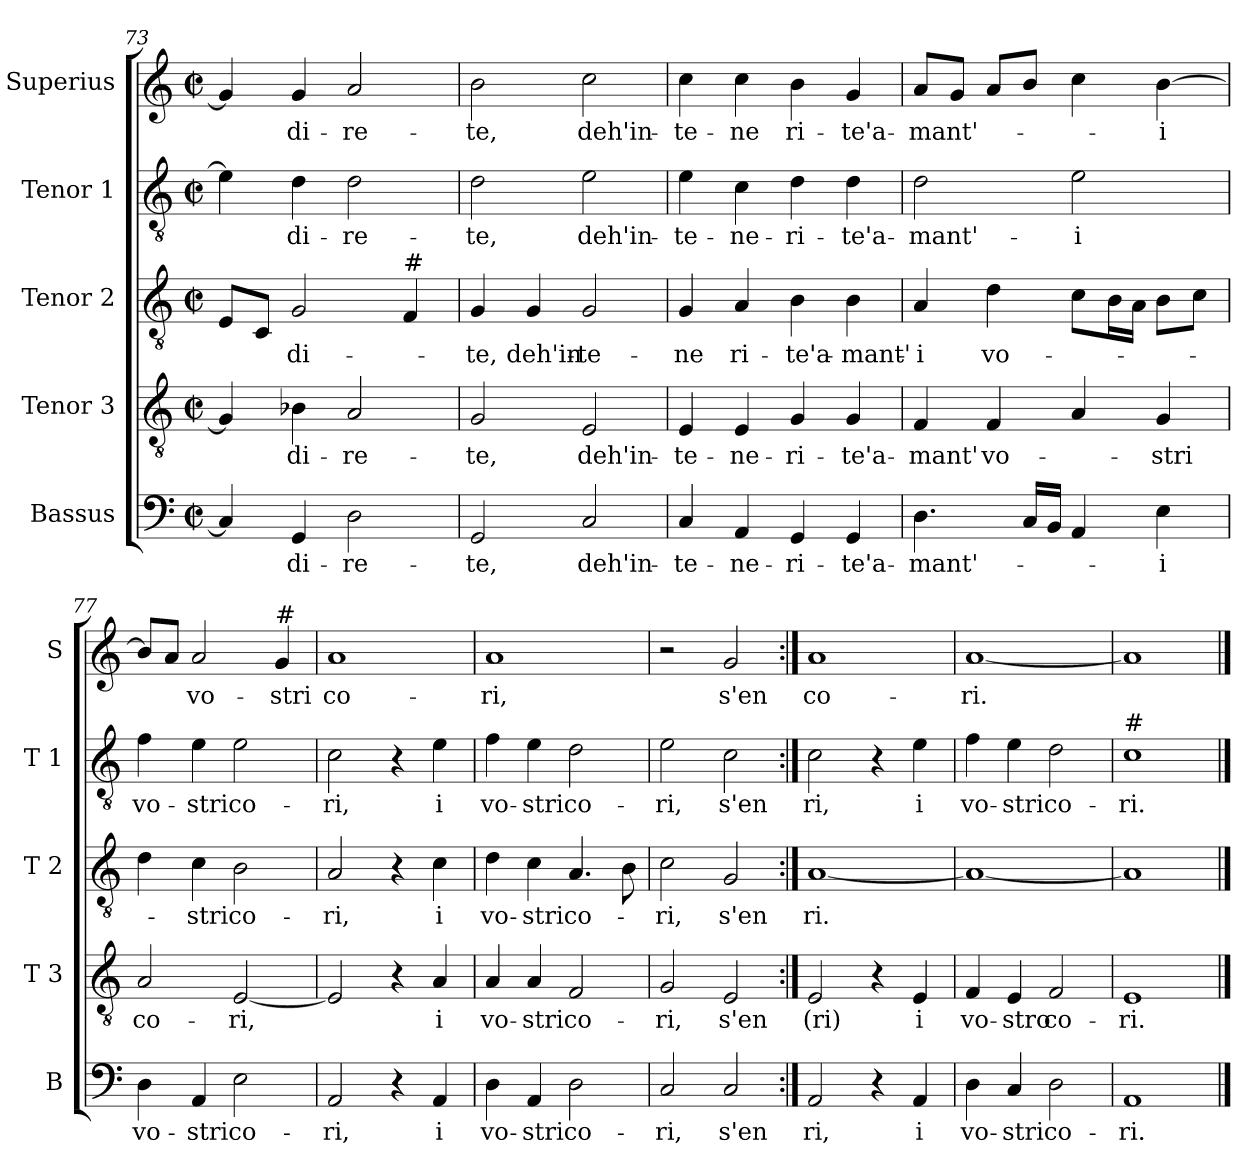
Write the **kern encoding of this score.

**kern	**text	**kern	**text	**kern	**text	**kern	**text	**kern	**text
*part5	*part5	*part4	*part4	*part3	*part3	*part2	*part2	*part1	*part1
*staff5	*staff5	*staff4	*staff4	*staff3	*staff3	*staff2	*staff2	*staff1	*staff1
*I"Bassus	*	*I"Tenor 3	*	*I"Tenor 2	*	*I"Tenor 1	*	*I"Superius	*
*I'B	*	*I'T 3	*	*I'T 2	*	*I'T 1	*	*I'S	*
!!LO:LB:g=z
*clefF4	*	*clefGv2	*	*clefGv2	*	*clefGv2	*	*clefG2	*
*k[]	*	*k[]	*	*k[]	*	*k[]	*	*k[]	*
*C:	*	*C:	*	*C:	*	*C:	*	*C:	*
*M2/2	*	*M2/2	*	*M2/2	*	*M2/2	*	*M2/2	*
*met(c|)	*	*met(c|)	*	*met(c|)	*	*met(c|)	*	*met(c|)	*
=73	=73	=73	=73	=73	=73	=73	=73	=73	=73
4C/]	.	4G/]	.	8E/L	.	4e\]	.	4g/]	.
.	.	.	.	8C/J	.	.	.	.	.
!	!LO:LY:b	!	!LO:LY:b	!	!LO:LY:b	!	!LO:LY:b	!	!LO:LY:b
4GG/	-di-	4B-X\	-di-	2G/	-di-	4d\	-di-	4g/	-di-
!	!LO:LY:b	!	!LO:LY:b	!	!	!	!LO:LY:b	!	!LO:LY:b
2D\	-re-	2A/	-re-	.	.	2d\	-re-	2a/	-re-
!	!	!	!	!LO:TX:a:t=#	!	!	!	!	!
.	.	.	.	4F/	.	.	.	.	.
=74	=74	=74	=74	=74	=74	=74	=74	=74	=74
!	!LO:LY:b	!	!LO:LY:b	!	!LO:LY:b	!	!LO:LY:b	!	!LO:LY:b
2GG/	-te,	2G/	-te,	4G/	-te,	2d\	-te,	2b\	-te,
!	!	!	!	!	!LO:LY:b	!	!	!	!
.	.	.	.	4G/	deh'in-	.	.	.	.
!	!LO:LY:b	!	!LO:LY:b	!	!LO:LY:b	!	!LO:LY:b	!	!LO:LY:b
2C/	deh'in-	2E/	deh'in-	2G/	-te-	2e\	deh'in-	2cc\	deh'in-
=75	=75	=75	=75	=75	=75	=75	=75	=75	=75
!	!LO:LY:b	!	!LO:LY:b	!	!LO:LY:b	!	!LO:LY:b	!	!LO:LY:b
4C/	-te-	4E/	-te-	4G/	-ne	4e\	-te-	4cc\	-te-
!	!LO:LY:b	!	!LO:LY:b	!	!LO:LY:b	!	!LO:LY:b	!	!LO:LY:b
4AA/	-ne-	4E/	-ne-	4A/	ri-	4c\	-ne-	4cc\	-ne
!	!LO:LY:b	!	!LO:LY:b	!	!LO:LY:b	!	!LO:LY:b	!	!LO:LY:b
4GG/	-ri-	4G/	-ri-	4B\	-te'a-	4d\	-ri-	4b\	ri-
!	!LO:LY:b	!	!LO:LY:b	!	!LO:LY:b	!	!LO:LY:b	!	!LO:LY:b
4GG/	-te'a-	4G/	-te'a-	4B\	-mant'-	4d\	-te'a-	4g/	-te'a-
=76	=76	=76	=76	=76	=76	=76	=76	=76	=76
!	!LO:LY:b	!	!LO:LY:b	!	!LO:LY:b	!	!LO:LY:b	!	!LO:LY:b
4.D\	-mant'-	4F/	-mant'	4A/	-i	2d\	-mant'-	8a/L	-mant'-
.	.	.	.	.	.	.	.	8g/J	.
!	!	!	!LO:LY:b	!	!LO:LY:b	!	!	!	!
.	.	4F/	vo-	4d\	vo-	.	.	8a/L	.
16C/LL	.	.	.	.	.	.	.	8b/J	.
16BB/JJ	.	.	.	.	.	.	.	.	.
!	!	!	!	!	!	!	!LO:LY:b	!	!
4AA/	.	4A/	.	8c\L	.	2e\	-i	4cc\	.
.	.	.	.	16B\L	.	.	.	.	.
.	.	.	.	16A\JJ	.	.	.	.	.
!	!LO:LY:b	!	!LO:LY:b	!	!	!	!	!	!LO:LY:b
4E\	-i	4G/	-stri	8B\L	.	.	.	[4b\	-i
.	.	.	.	8c\J	.	.	.	.	.
=77	=77	=77	=77	=77	=77	=77	=77	=77	=77
!	!LO:LY:b	!	!LO:LY:b	!	!	!	!LO:LY:b	!	!
4D\	vo-	2A/	co-	4d\	.	4f\	vo-	8b/L]	.
.	.	.	.	.	.	.	.	8a/J	.
!	!LO:LY:b	!	!	!	!LO:LY:b	!	!LO:LY:b	!	!LO:LY:b
4AA/	-stri	.	.	4c\	-stri	4e\	-stri	2a/	vo-
!	!LO:LY:b	!	!LO:LY:b	!	!LO:LY:b	!	!LO:LY:b	!	!
2E\	co-	[2E/	-ri,	2B\	co-	2e\	co-	.	.
!	!	!	!	!	!	!	!	!LO:TX:a:t=#	!
!	!	!	!	!	!	!	!	!	!LO:LY:b
.	.	.	.	.	.	.	.	4g/	-stri
!!LO:LB:g=z
=78	=78	=78	=78	=78	=78	=78	=78	=78	=78
!	!LO:LY:b	!	!	!	!LO:LY:b	!	!LO:LY:b	!	!LO:LY:b
2AA/	-ri,	2E/]	.	2A/	-ri,	2c\	-ri,	1a	co-
4r	.	4r	.	4r	.	4r	.	.	.
!	!LO:LY:b	!	!LO:LY:b	!	!LO:LY:b	!	!LO:LY:b	!	!
4AA/	i	4A/	i	4c\	i	4e\	i	.	.
=79	=79	=79	=79	=79	=79	=79	=79	=79	=79
!	!LO:LY:b	!	!LO:LY:b	!	!LO:LY:b	!	!LO:LY:b	!	!LO:LY:b
4D\	vo-	4A/	vo-	4d\	vo-	4f\	vo-	1a	-ri,
!	!LO:LY:b	!	!LO:LY:b	!	!LO:LY:b	!	!LO:LY:b	!	!
4AA/	-stri	4A/	-stri	4c\	-stri	4e\	-stri	.	.
!	!LO:LY:b	!	!LO:LY:b	!	!LO:LY:b	!	!LO:LY:b	!	!
2D\	co-	2F/	co-	4.A/	co-	2d\	co-	.	.
.	.	.	.	8B\	.	.	.	.	.
=80	=80	=80	=80	=80	=80	=80	=80	=80	=80
!	!LO:LY:b	!	!LO:LY:b	!	!LO:LY:b	!	!LO:LY:b	!	!
2C/	-ri,	2G/	-ri,	2c\	-ri,	2e\	-ri,	2r	.
!	!LO:LY:b	!	!LO:LY:b	!	!LO:LY:b	!	!LO:LY:b	!	!LO:LY:b
2C/	s'en	2E/	s'en	2G/	s'en	2c\	s'en	2g/	s'en
=81:|!	=81:|!	=81:|!	=81:|!	=81:|!	=81:|!	=81:|!	=81:|!	=81:|!	=81:|!
!	!LO:LY:b	!	!LO:LY:b	!	!LO:LY:b	!	!LO:LY:b	!	!LO:LY:b
2AA/	ri,	2E/	(ri)	[1A	ri.	2c\	ri,	1a	co-
4r	.	4r	.	.	.	4r	.	.	.
!	!LO:LY:b	!	!LO:LY:b	!	!	!	!LO:LY:b	!	!
4AA/	i	4E/	i	.	.	4e\	i	.	.
=82	=82	=82	=82	=82	=82	=82	=82	=82	=82
!	!LO:LY:b	!	!LO:LY:b	!	!	!	!LO:LY:b	!	!LO:LY:b
4D\	vo-	4F/	vo-	1A_	.	4f\	vo-	[1a	-ri.
!	!LO:LY:b	!	!LO:LY:b	!	!	!	!LO:LY:b	!	!
4C/	-stri	4E/	-stro	.	.	4e\	-stri	.	.
!	!LO:LY:b	!	!LO:LY:b	!	!	!	!LO:LY:b	!	!
2D\	co-	2F/	co-	.	.	2d\	co-	.	.
=83	=83	=83	=83	=83	=83	=83	=83	=83	=83
!	!	!	!	!	!	!LO:TX:a:t=#	!	!	!
!	!LO:LY:b	!	!LO:LY:b	!	!	!	!LO:LY:b	!	!
1AA	-ri.-	1E	-ri.	1A]	.	1c	-ri.	1a]	.
==	==	==	==	==	==	==	==	==	==
*-	*-	*-	*-	*-	*-	*-	*-	*-	*-
